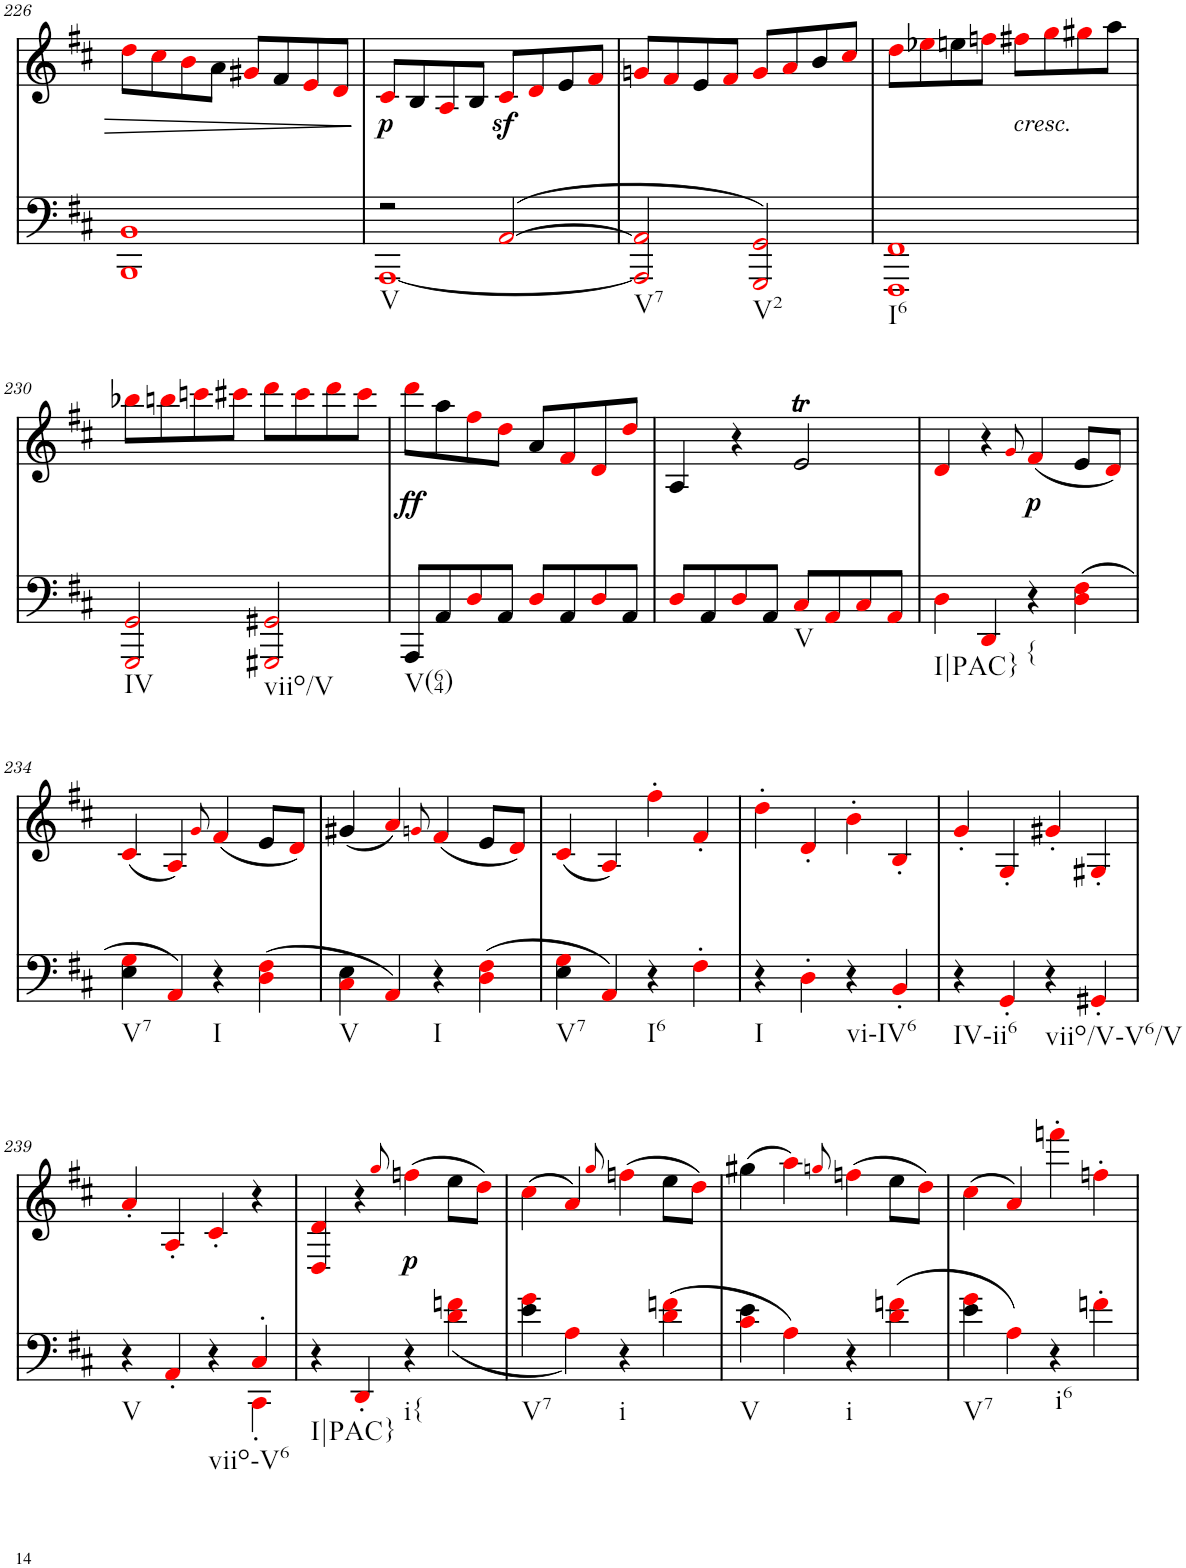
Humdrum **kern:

**kern	**kern	**text	**dynam
*part2	*part1	*part1	*part1
*staff2	*staff1	*staff1	*staff1
*I"piano	*I"piano	*	*
*I'Pno	*I'Pno	*	*
!!LO:PB:g=z
*clefF4	*clefG2	*	*
*k[f#c#]	*k[f#c#]	*	*
*M4/4	*M4/4	*	*
=226	=226	=226	=226
1BBBi 1BBi	8ddi\L	.	.
.	8cc#i\	.	.
.	8bi\	.	.
.	8a\J	.	.
.	8g#Xi/L	.	.
.	8f#/	.	.
.	8ei/	.	.
.	8di/J	.	.
=227	=227	=227	=227
*^	*	*	*
!LO:TX:b:t=V	!	!	!	!
!	!	!	!	!LO:DY:b
2r	[1AAAi	8c#i/L	.	p
.	.	8B/	.	.
.	.	8Ai/	.	.
.	.	8B/J	.	.
([2AAi/	.	8c#z<i/L	.	.
.	.	8di/	.	.
.	.	8e/	.	.
.	.	8f#i/J	.	.
*v	*v	*	*	*
=228	=228	=228	=228
!LO:TX:b:t=V7	!	!	!
2AAAi/] 2AAi/]	8gni/L	.	.
.	8f#i/	.	.
.	8e/	.	.
.	8f#i/J	.	.
!LO:TX:b:t=V2	!	!	!
2GGGi/ 2GGi/)	8gi/L	.	.
.	8ai/	.	.
.	8b/	.	.
.	8cc#i/J	.	.
=229	=229	=229	=229
!LO:TX:b:t=I6	!	!	!
!	!	!LO:LY:b	!
1FFF#i 1FF#i	8ddi\L	<	.
.	8ee-Xi\	.	.
.	8een\	.	.
.	8ffni\J	.	.
!	!LO:TX:b:i:t=cresc.	!	!
.	8ff#Xi\L	.	.
.	8ggi\	.	.
.	8gg#Xi\	.	.
.	8aa\J	.	.
!!LO:LB:g=z
=230	=230	=230	=230
!LO:TX:b:t=IV	!	!	!
2GGGi/ 2GGi/	8bb-Xi\L	.	.
.	8bbni\	.	.
.	8cccni\	.	.
.	8ccc#Xi\J	.	.
!LO:TX:b:t=viio/V	!	!	!
2GGG#Xi/ 2GG#Xi/	8dddi\L	.	.
.	8ccc#i\	.	.
.	8dddi\	.	.
.	8ccc#i\J	.	.
=231	=231	=231	=231
!LO:TX:b:t=V(64)	!	!	!
!	!	!LO:LY:b	!LO:DY:b
8AAA/L	8dddi\L	ff	ff
8AA/	8aa\	.	.
8Di/	8ff#i\	.	.
8AA/J	8ddi\J	.	.
8Di/L	8a/L	.	.
8AA/	8f#i/	.	.
8Di/	8di/	.	.
8AA/J	8ddi/J	.	.
=232	=232	=232	=232
8Di/L	4A/	.	.
8AA/	.	.	.
8Di/	4r	.	.
8AA/J	.	.	.
!LO:TX:b:t=V	!	!	!
8C#i/L	2eT/	.	.
8AAi/	.	.	.
8C#i/	.	.	.
8AAi/J	.	.	.
=233	=233	=233	=233
!LO:TX:b:t=I|PAC}	!	!	!
4Di\	4di/	.	.
4DDi/	4r	.	.
.	8qgi/	.	.
!LO:TX:b:t={	!	!	!
!	!	!LO:LY:b	!LO:DY:b
4r	(4f#i/	p	p
(4Di\ 4F#i\	8e/L	.	.
.	8di/J)	.	.
!!LO:LB:g=z
=234	=234	=234	=234
!LO:TX:b:t=V7	!	!	!
4E\ 4Gi\	(4c#i/	.	.
4AAi/)	4Ai/)	.	.
.	8qgi/	.	.
!LO:TX:b:t=I	!	!	!
4r	(4f#i/	.	.
(4Di\ 4F#i\	8e/L	.	.
.	8di/J)	.	.
=235	=235	=235	=235
!LO:TX:b:t=V	!	!	!
4C#i\ 4E\	(4g#X/	.	.
4AAi/)	4ai/)	.	.
.	8qgni/	.	.
!LO:TX:b:t=I	!	!	!
4r	(4f#i/	.	.
(4Di\ 4F#i\	8e/L	.	.
.	8di/J)	.	.
=236	=236	=236	=236
!LO:TX:b:t=V7	!	!	!
4E\ 4Gi\	(4c#i/	.	.
4AAi/)	4Ai/)	.	.
!LO:TX:b:t=I6	!	!	!
4r	4ff#'i\	.	.
4F#'i\	4f#'i/	.	.
=237	=237	=237	=237
!LO:TX:b:t=I	!	!	!
4r	4dd'i\	.	.
4D'i\	4d'i/	.	.
!LO:TX:b:t=vi-IV6	!	!	!
4r	4b'i\	.	.
4BB'i/	4B'i/	.	.
=238	=238	=238	=238
!LO:TX:b:t=IV-ii6	!	!	!
4r	4g'i/	.	.
4GG'i/	4G'i/	.	.
!LO:TX:b:t=viio/V-V6/V	!	!	!
4r	4g#X'i/	.	.
4GG#X'i/	4G#X'i/	.	.
!!LO:LB:g=z
=239	=239	=239	=239
*^	*	*	*
!LO:TX:b:t=V	!	!	!	!
4r	2.ryy	4a'i/	.	.
4AA'i/	.	4A'i/	.	.
!LO:TX:b:t=viio-V6	!	!	!	!
4r	.	4c#'i/	.	.
4C#'i/	4CC#'i\	4r	.	.
=240	=240	=240	=240	=240
!LO:TX:b:t=I|PAC}	!	!	!	!
*v	*v	*	*	*
4r	4Di/ 4di/	.	.
4DD'i/	4r	.	.
.	8qggi/	.	.
!LO:TX:b:t=i{	!	!	!
!	!	!LO:LY:b	!LO:DY:b
4r	(4ffni\	p	p
(<4di\ 4fni\	8ee\L	.	.
.	8ddi\J)	.	.
=241	=241	=241	=241
!LO:TX:b:t=V7	!	!	!
4e\ 4gi\	(4cc#i\	.	.
4Ai\)	4ai/)	.	.
.	8qggi/	.	.
!LO:TX:b:t=i	!	!	!
4r	(4ffni\	.	.
(4di\ 4fni\	8ee\L	.	.
.	8ddi\J)	.	.
=242	=242	=242	=242
!LO:TX:b:t=V	!	!	!
4c#i\ 4e\	(4gg#X\	.	.
4Ai\)	4aai\)	.	.
.	8qggni/	.	.
!LO:TX:b:t=i	!	!	!
4r	(4ffni\	.	.
(4di\ 4fni\	8ee\L	.	.
.	8ddi\J)	.	.
=243	=243	=243	=243
!LO:TX:b:t=V7	!	!	!
4e\ 4gi\	(4cc#i\	.	.
4Ai\)	4ai/)	.	.
!LO:TX:b:t=i6	!	!	!
4r	4fffn'i\	.	.
4fn'i\	4ffn'i\	.	.
=	=	=	=
*-	*-	*-	*-
